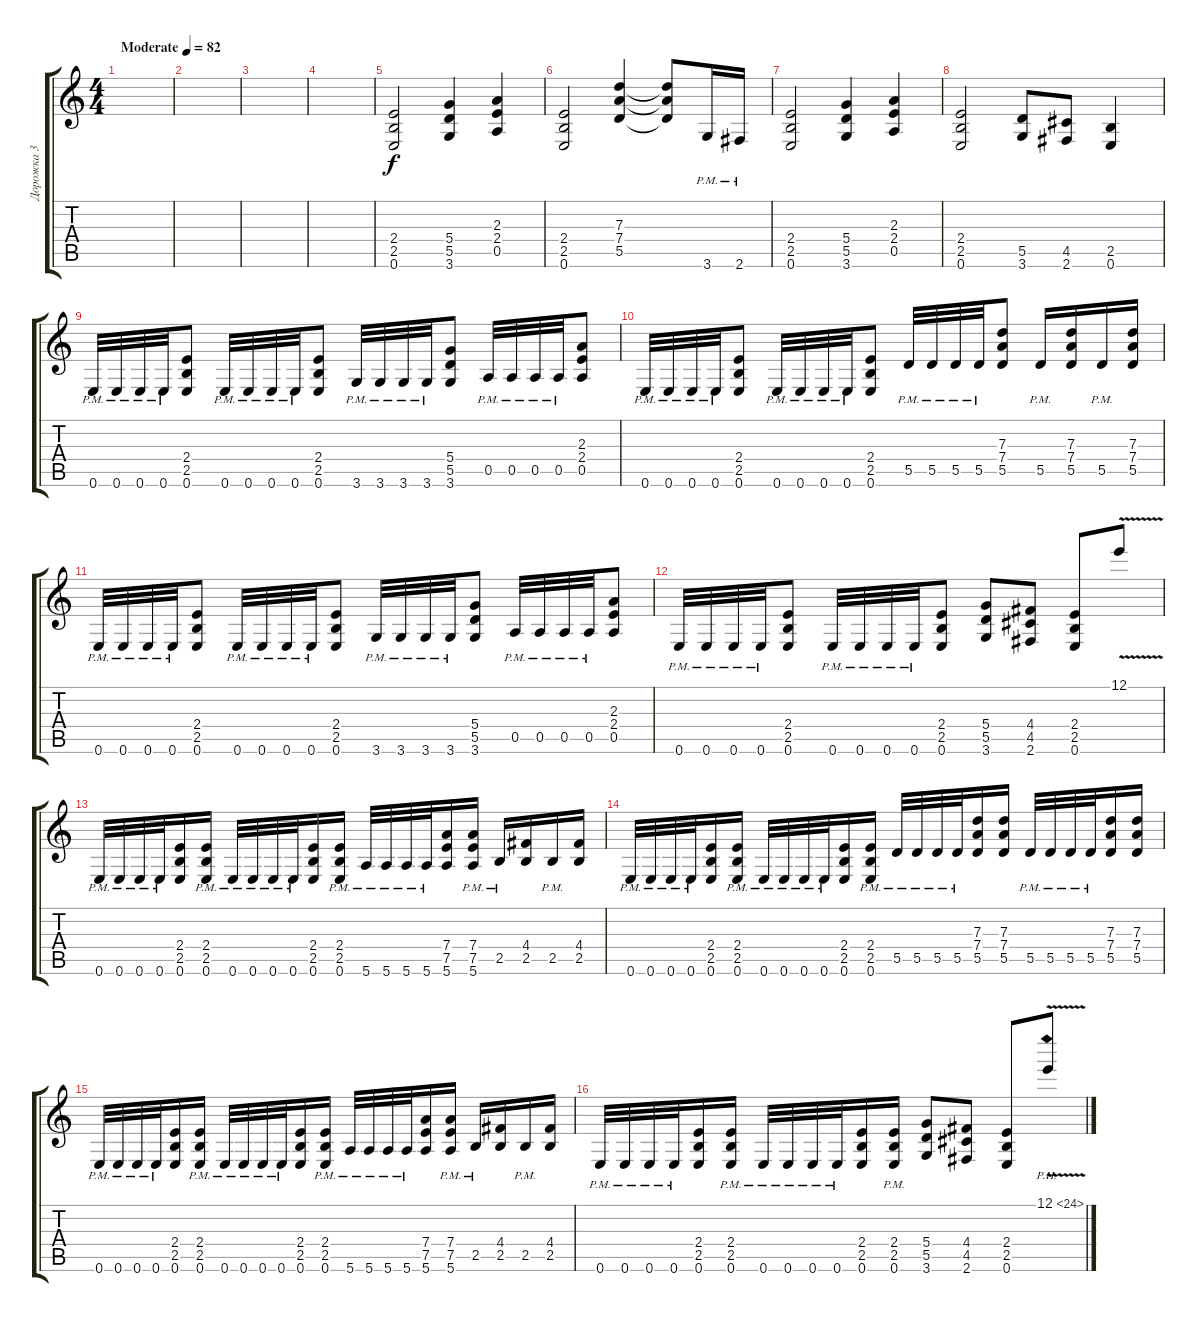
\track ("Дорожка 3" "Дорожка 3") {instrument distortionguitar}
\staff {score tabs}
\tuning (E4 B3 G3 D3 A2 E2) {hide}
\ts (4 4)
\tempo (82 "Moderate")
\clef g2
\ks c
|
|
|
|
(2.4 2.5 0.6).2 (5.4 5.5 3.6).4 (2.3 2.4 0.5).4 |
(2.4 2.5 0.6).2 (7.3 7.4 5.5).4 (7.3{t} 7.4{t} 5.5{t}).8 3.6{pm}.16 2.6{pm}.16 |
(2.4 2.5 0.6).2 (5.4 5.5 3.6).4 (2.3 2.4 0.5).4 |
(2.4 2.5 0.6).2 (5.5 3.6).8 (4.5 2.6).8 (2.5 0.6).4 |
0.6{pm}.32 0.6{pm}.32 0.6{pm}.32 0.6{pm}.32 (2.4 2.5 0.6).8 0.6{pm}.32 0.6{pm}.32 0.6{pm}.32 0.6{pm}.32 (2.4 2.5 0.6).8 3.6{pm}.32 3.6{pm}.32 3.6{pm}.32 3.6{pm}.32 (5.4 5.5 3.6).8 0.5{pm}.32 0.5{pm}.32 0.5{pm}.32 0.5{pm}.32 (2.3 2.4 0.5).8 |
0.6{pm}.32 0.6{pm}.32 0.6{pm}.32 0.6{pm}.32 (2.4 2.5 0.6).8 0.6{pm}.32 0.6{pm}.32 0.6{pm}.32 0.6{pm}.32 (2.4 2.5 0.6).8 5.5{pm}.32 5.5{pm}.32 5.5{pm}.32 5.5{pm}.32 (7.3 7.4 5.5).8 5.5{pm}.16 (7.3 7.4 5.5).16 5.5{pm}.16 (7.3 7.4 5.5).16 |
0.6{pm}.32 0.6{pm}.32 0.6{pm}.32 0.6{pm}.32 (2.4 2.5 0.6).8 0.6{pm}.32 0.6{pm}.32 0.6{pm}.32 0.6{pm}.32 (2.4 2.5 0.6).8 3.6{pm}.32 3.6{pm}.32 3.6{pm}.32 3.6{pm}.32 (5.4 5.5 3.6).8 0.5{pm}.32 0.5{pm}.32 0.5{pm}.32 0.5{pm}.32 (2.3 2.4 0.5).8 |
0.6{pm}.32 0.6{pm}.32 0.6{pm}.32 0.6{pm}.32 (2.4 2.5 0.6).8 0.6{pm}.32 0.6{pm}.32 0.6{pm}.32 0.6{pm}.32 (2.4 2.5 0.6).8 (5.4 5.5 3.6).8 (4.4 4.5 2.6).8 (2.4 2.5 0.6).8 12.1{v}.8 |
0.6{pm}.32 0.6{pm}.32 0.6{pm}.32 0.6{pm}.32 (2.4 2.5 0.6).16 (2.4{pm} 2.5{pm} 0.6{pm}).16 0.6{pm}.32 0.6{pm}.32 0.6{pm}.32 0.6{pm}.32 (2.4 2.5 0.6).16 (2.4{pm} 2.5{pm} 0.6{pm}).16 5.6{pm}.32 5.6{pm}.32 5.6{pm}.32 5.6{pm}.32 (7.4 7.5 5.6).16 (7.4{pm} 7.5{pm} 5.6{pm}).16 2.5{pm}.16 (4.4 2.5).16 2.5{pm}.16 (4.4 2.5).16 |
0.6{pm}.32 0.6{pm}.32 0.6{pm}.32 0.6{pm}.32 (2.4 2.5 0.6).16 (2.4{pm} 2.5{pm} 0.6{pm}).16 0.6{pm}.32 0.6{pm}.32 0.6{pm}.32 0.6{pm}.32 (2.4 2.5 0.6).16 (2.4{pm} 2.5{pm} 0.6{pm}).16 5.5{pm}.32 5.5{pm}.32 5.5{pm}.32 5.5{pm}.32 (7.3 7.4 5.5).16 (7.3 7.4 5.5).16 5.5{pm}.32 5.5{pm}.32 5.5{pm}.32 5.5{pm}.32 (7.3 7.4 5.5).16 (7.3 7.4 5.5).16 |
0.6{pm}.32 0.6{pm}.32 0.6{pm}.32 0.6{pm}.32 (2.4 2.5 0.6).16 (2.4{pm} 2.5{pm} 0.6{pm}).16 0.6{pm}.32 0.6{pm}.32 0.6{pm}.32 0.6{pm}.32 (2.4 2.5 0.6).16 (2.4{pm} 2.5{pm} 0.6{pm}).16 5.6{pm}.32 5.6{pm}.32 5.6{pm}.32 5.6{pm}.32 (7.4 7.5 5.6).16 (7.4{pm} 7.5{pm} 5.6{pm}).16 2.5{pm}.16 (4.4 2.5).16 2.5{pm}.16 (4.4 2.5).16 |
0.6{pm}.32 0.6{pm}.32 0.6{pm}.32 0.6{pm}.32 (2.4 2.5 0.6).16 (2.4{pm} 2.5{pm} 0.6{pm}).16 0.6{pm}.32 0.6{pm}.32 0.6{pm}.32 0.6{pm}.32 (2.4 2.5 0.6).16 (2.4{pm} 2.5{pm} 0.6{pm}).16 (5.4 5.5 3.6).8 (4.4 4.5 2.6).8 (2.4 2.5 0.6).8 12.1{ph 12 v}.8
